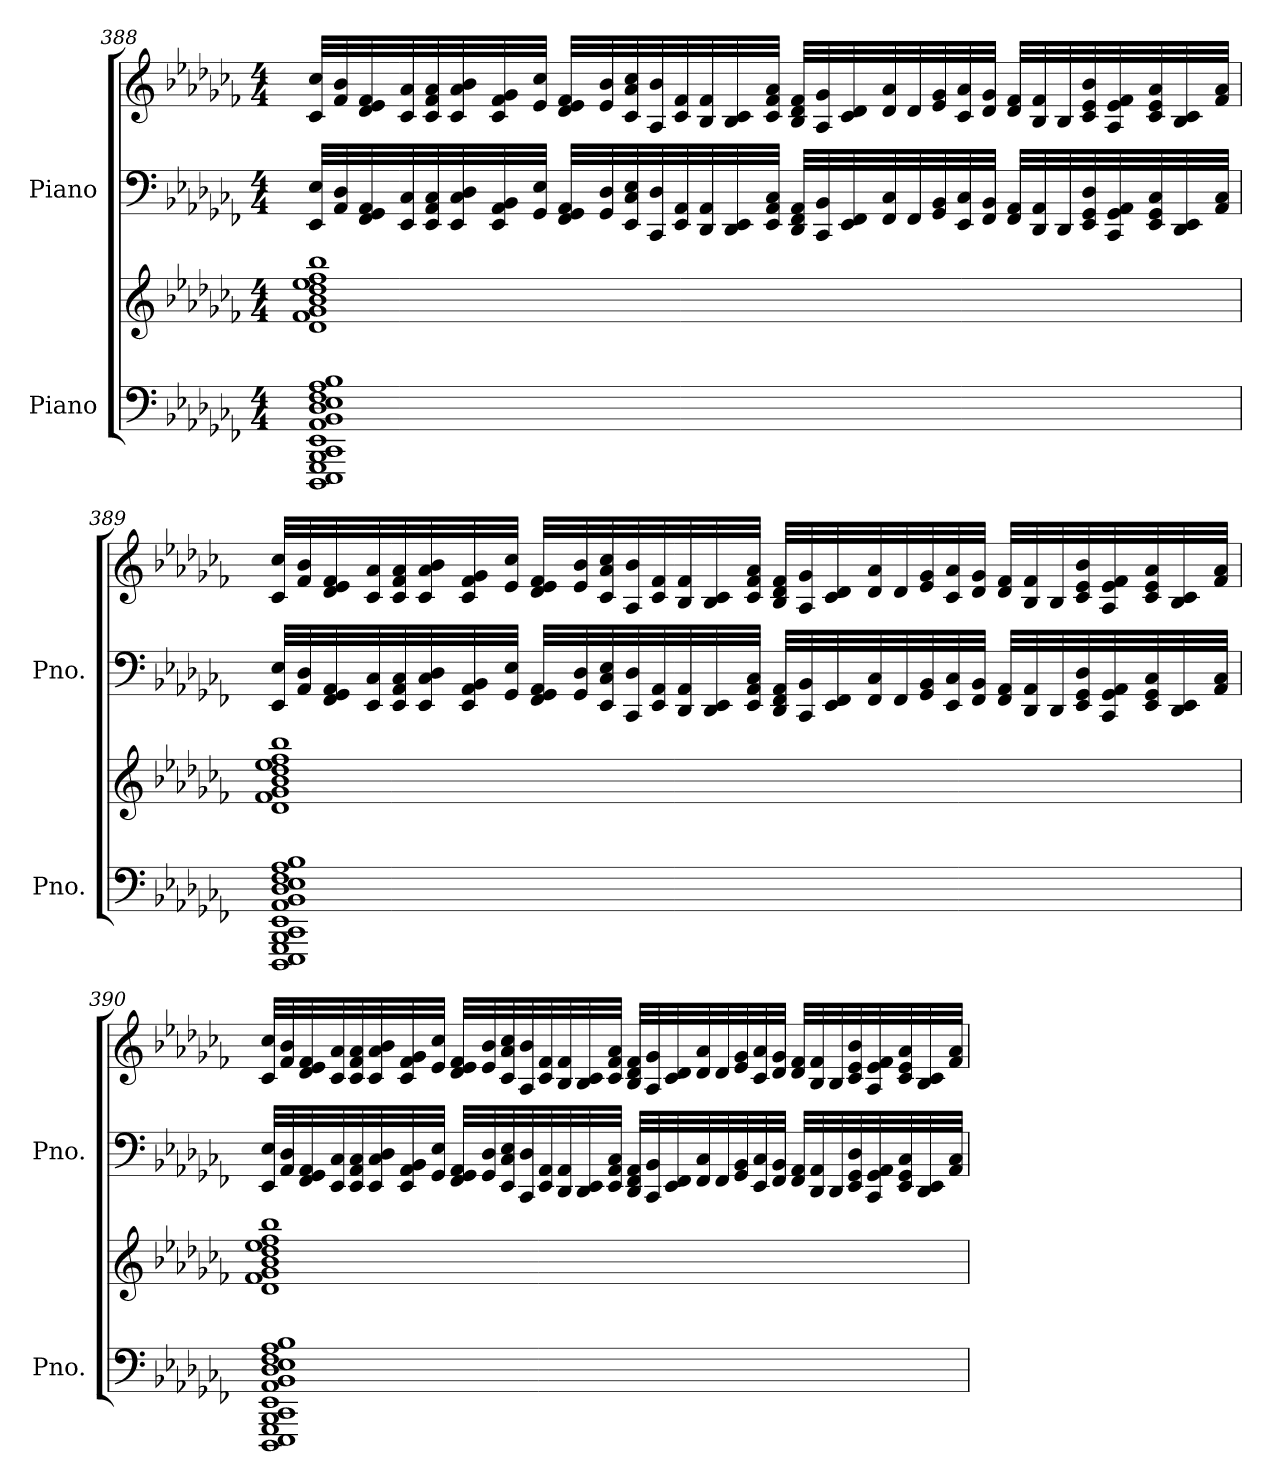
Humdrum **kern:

**kern	**kern	**kern	**kern
*part2	*part2	*part1	*part1
*staff4	*staff3	*staff2	*staff1
*I"Piano	*	*I"Piano	*
*I'Pno.	*	*I'Pno.	*
!!LO:LB:g=z
*clefF4	*clefG2	*clefF4	*clefG2
*ITrd14c24	*ITrd14c24	*ITrd-21c-36	*ITrd-21c-36
*k[b-e-a-d-g-c-f-]	*k[b-e-a-d-g-c-f-]	*k[b-e-a-d-g-c-f-]	*k[b-e-a-d-g-c-f-]
*M4/4	*M4/4	*M4/4	*M4/4
=388	=388	=388	=388
1DDDDD- 1EEEEE- 1GGGGG- 1BBBBB- 1CCCC- 1EEEE- 1AAAA- 1BBBB- 1DDD- 1EEE- 1FFF- 1AAA- 1BBB-	1DD- 1FF- 1GG- 1BB- 1D- 1E- 1F- 1B-	32ee-/ 32eee-/LLL	32cccc-/ 32ccccc-/LLL
.	.	32aa-/ 32ddd-/	32ffff-/ 32bbbb-/
.	.	32ff-/ 32gg-/ 32aa-/	32dddd-/ 32eeee-/ 32ffff-/
.	.	32ee-/ 32ccc-/	32cccc-/ 32aaaa-/
.	.	32ee-/ 32aa-/ 32ccc-/	32cccc-/ 32ffff-/ 32aaaa-/
.	.	32ee-/ 32ccc-/ 32ddd-/	32cccc-/ 32aaaa-/ 32bbbb-/
.	.	32ee-/ 32aa-/ 32bb-/	32cccc-/ 32ffff-/ 32gggg-/
.	.	32gg-/ 32eee-/JJJ	32eeee-/ 32ccccc-/JJJ
.	.	32ff-/ 32gg-/ 32aa-/LLL	32dddd-/ 32eeee-/ 32ffff-/LLL
.	.	32gg-/ 32ddd-/	32eeee-/ 32bbbb-/
.	.	32ee-/ 32ccc-/ 32eee-/	32cccc-/ 32aaaa-/ 32ccccc-/
.	.	32cc-/ 32ddd-/	32aaa-/ 32bbbb-/
.	.	32ee-/ 32aa-/	32cccc-/ 32ffff-/
.	.	32dd-/ 32aa-/	32bbb-/ 32ffff-/
.	.	32dd-/ 32ee-/	32bbb-/ 32cccc-/
.	.	32ee-/ 32aa-/ 32ccc-/JJJ	32cccc-/ 32ffff-/ 32aaaa-/JJJ
.	.	32dd-/ 32ff-/ 32aa-/LLL	32bbb-/ 32dddd-/ 32ffff-/LLL
.	.	32cc-/ 32bb-/	32aaa-/ 32gggg-/
.	.	32ee-/ 32ff-/	32cccc-/ 32dddd-/
.	.	32ff-/ 32ccc-/	32dddd-/ 32aaaa-/
.	.	32ff-/	32dddd-/
.	.	32gg-/ 32bb-/	32eeee-/ 32gggg-/
.	.	32ee-/ 32ccc-/	32cccc-/ 32aaaa-/
.	.	32ff-/ 32bb-/JJJ	32dddd-/ 32gggg-/JJJ
.	.	32ff-/ 32aa-/LLL	32dddd-/ 32ffff-/LLL
.	.	32dd-/ 32aa-/	32bbb-/ 32ffff-/
.	.	32dd-/	32bbb-/
.	.	32ee-/ 32gg-/ 32ddd-/	32cccc-/ 32eeee-/ 32bbbb-/
.	.	32cc-/ 32gg-/ 32aa-/	32aaa-/ 32eeee-/ 32ffff-/
.	.	32ee-/ 32gg-/ 32ccc-/	32cccc-/ 32eeee-/ 32aaaa-/
.	.	32dd-/ 32ee-/	32bbb-/ 32cccc-/
.	.	32aa-/ 32ccc-/JJJ	32ffff-/ 32aaaa-/JJJ
!!LO:LB:g=z
=389	=389	=389	=389
1DDDDD- 1EEEEE- 1GGGGG- 1BBBBB- 1CCCC- 1EEEE- 1AAAA- 1BBBB- 1DDD- 1EEE- 1FFF- 1AAA- 1BBB-	1DD- 1FF- 1GG- 1BB- 1D- 1E- 1F- 1B-	32ee-/ 32eee-/LLL	32cccc-/ 32ccccc-/LLL
.	.	32aa-/ 32ddd-/	32ffff-/ 32bbbb-/
.	.	32ff-/ 32gg-/ 32aa-/	32dddd-/ 32eeee-/ 32ffff-/
.	.	32ee-/ 32ccc-/	32cccc-/ 32aaaa-/
.	.	32ee-/ 32aa-/ 32ccc-/	32cccc-/ 32ffff-/ 32aaaa-/
.	.	32ee-/ 32ccc-/ 32ddd-/	32cccc-/ 32aaaa-/ 32bbbb-/
.	.	32ee-/ 32aa-/ 32bb-/	32cccc-/ 32ffff-/ 32gggg-/
.	.	32gg-/ 32eee-/JJJ	32eeee-/ 32ccccc-/JJJ
.	.	32ff-/ 32gg-/ 32aa-/LLL	32dddd-/ 32eeee-/ 32ffff-/LLL
.	.	32gg-/ 32ddd-/	32eeee-/ 32bbbb-/
.	.	32ee-/ 32ccc-/ 32eee-/	32cccc-/ 32aaaa-/ 32ccccc-/
.	.	32cc-/ 32ddd-/	32aaa-/ 32bbbb-/
.	.	32ee-/ 32aa-/	32cccc-/ 32ffff-/
.	.	32dd-/ 32aa-/	32bbb-/ 32ffff-/
.	.	32dd-/ 32ee-/	32bbb-/ 32cccc-/
.	.	32ee-/ 32aa-/ 32ccc-/JJJ	32cccc-/ 32ffff-/ 32aaaa-/JJJ
.	.	32dd-/ 32ff-/ 32aa-/LLL	32bbb-/ 32dddd-/ 32ffff-/LLL
.	.	32cc-/ 32bb-/	32aaa-/ 32gggg-/
.	.	32ee-/ 32ff-/	32cccc-/ 32dddd-/
.	.	32ff-/ 32ccc-/	32dddd-/ 32aaaa-/
.	.	32ff-/	32dddd-/
.	.	32gg-/ 32bb-/	32eeee-/ 32gggg-/
.	.	32ee-/ 32ccc-/	32cccc-/ 32aaaa-/
.	.	32ff-/ 32bb-/JJJ	32dddd-/ 32gggg-/JJJ
.	.	32ff-/ 32aa-/LLL	32dddd-/ 32ffff-/LLL
.	.	32dd-/ 32aa-/	32bbb-/ 32ffff-/
.	.	32dd-/	32bbb-/
.	.	32ee-/ 32gg-/ 32ddd-/	32cccc-/ 32eeee-/ 32bbbb-/
.	.	32cc-/ 32gg-/ 32aa-/	32aaa-/ 32eeee-/ 32ffff-/
.	.	32ee-/ 32gg-/ 32ccc-/	32cccc-/ 32eeee-/ 32aaaa-/
.	.	32dd-/ 32ee-/	32bbb-/ 32cccc-/
.	.	32aa-/ 32ccc-/JJJ	32ffff-/ 32aaaa-/JJJ
!!LO:PB:g=z
=390	=390	=390	=390
1DDDDD- 1EEEEE- 1GGGGG- 1BBBBB- 1CCCC- 1EEEE- 1AAAA- 1BBBB- 1DDD- 1EEE- 1FFF- 1AAA- 1BBB-	1DD- 1FF- 1GG- 1BB- 1D- 1E- 1F- 1B-	32ee-/ 32eee-/LLL	32cccc-/ 32ccccc-/LLL
.	.	32aa-/ 32ddd-/	32ffff-/ 32bbbb-/
.	.	32ff-/ 32gg-/ 32aa-/	32dddd-/ 32eeee-/ 32ffff-/
.	.	32ee-/ 32ccc-/	32cccc-/ 32aaaa-/
.	.	32ee-/ 32aa-/ 32ccc-/	32cccc-/ 32ffff-/ 32aaaa-/
.	.	32ee-/ 32ccc-/ 32ddd-/	32cccc-/ 32aaaa-/ 32bbbb-/
.	.	32ee-/ 32aa-/ 32bb-/	32cccc-/ 32ffff-/ 32gggg-/
.	.	32gg-/ 32eee-/JJJ	32eeee-/ 32ccccc-/JJJ
.	.	32ff-/ 32gg-/ 32aa-/LLL	32dddd-/ 32eeee-/ 32ffff-/LLL
.	.	32gg-/ 32ddd-/	32eeee-/ 32bbbb-/
.	.	32ee-/ 32ccc-/ 32eee-/	32cccc-/ 32aaaa-/ 32ccccc-/
.	.	32cc-/ 32ddd-/	32aaa-/ 32bbbb-/
.	.	32ee-/ 32aa-/	32cccc-/ 32ffff-/
.	.	32dd-/ 32aa-/	32bbb-/ 32ffff-/
.	.	32dd-/ 32ee-/	32bbb-/ 32cccc-/
.	.	32ee-/ 32aa-/ 32ccc-/JJJ	32cccc-/ 32ffff-/ 32aaaa-/JJJ
.	.	32dd-/ 32ff-/ 32aa-/LLL	32bbb-/ 32dddd-/ 32ffff-/LLL
.	.	32cc-/ 32bb-/	32aaa-/ 32gggg-/
.	.	32ee-/ 32ff-/	32cccc-/ 32dddd-/
.	.	32ff-/ 32ccc-/	32dddd-/ 32aaaa-/
.	.	32ff-/	32dddd-/
.	.	32gg-/ 32bb-/	32eeee-/ 32gggg-/
.	.	32ee-/ 32ccc-/	32cccc-/ 32aaaa-/
.	.	32ff-/ 32bb-/JJJ	32dddd-/ 32gggg-/JJJ
.	.	32ff-/ 32aa-/LLL	32dddd-/ 32ffff-/LLL
.	.	32dd-/ 32aa-/	32bbb-/ 32ffff-/
.	.	32dd-/	32bbb-/
.	.	32ee-/ 32gg-/ 32ddd-/	32cccc-/ 32eeee-/ 32bbbb-/
.	.	32cc-/ 32gg-/ 32aa-/	32aaa-/ 32eeee-/ 32ffff-/
.	.	32ee-/ 32gg-/ 32ccc-/	32cccc-/ 32eeee-/ 32aaaa-/
.	.	32dd-/ 32ee-/	32bbb-/ 32cccc-/
.	.	32aa-/ 32ccc-/JJJ	32ffff-/ 32aaaa-/JJJ
=	=	=	=
*-	*-	*-	*-
